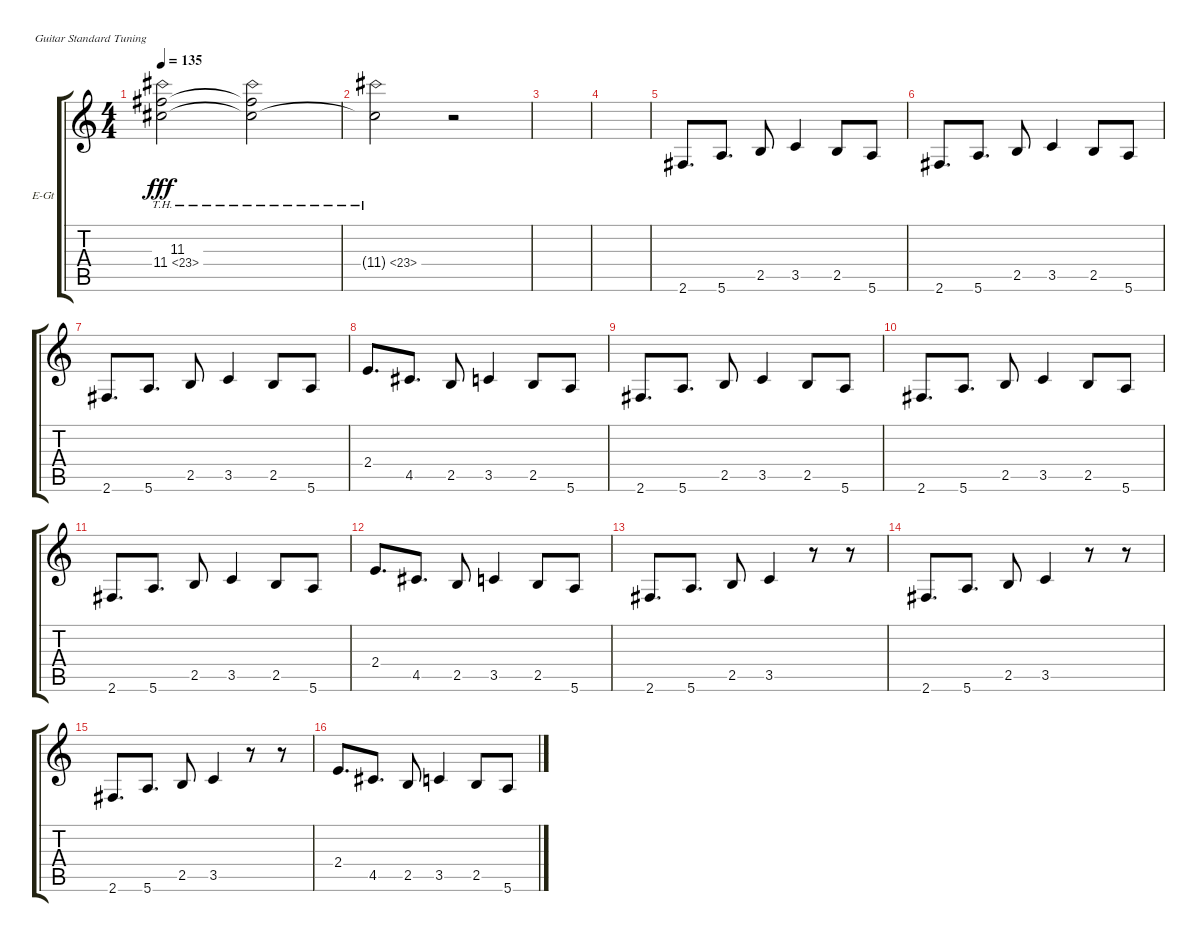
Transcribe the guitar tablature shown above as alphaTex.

\defaultSystemsLayout 4
\bracketExtendMode groupsimilarinstruments
\firstSystemTrackNameOrientation horizontal
\otherSystemsTrackNameOrientation horizontal
\track ("Cook" "E-Gt") {instrument electricguitarclean}
\staff {score tabs}
\tuning (E4 B3 G3 D3 A2 E2)
\ts (4 4)
\tempo 135
\clef g2
\ks c
(11.4{th 12 t} 11.3{t}).2{dy fff} (11.4{th 12 t} 11.3{t}).2 |
11.4{th 12 t}.2 r.2 |
|
|
2.6.8{d} 5.6.8{d} 2.5.8 3.5.4 2.5.8 5.6.8 |
2.6.8{d} 5.6.8{d} 2.5.8 3.5.4 2.5.8 5.6.8 |
2.6.8{d} 5.6.8{d} 2.5.8 3.5.4 2.5.8 5.6.8 |
2.4.8{d} 4.5.8{d} 2.5.8 3.5.4 2.5.8 5.6.8 |
2.6.8{d} 5.6.8{d} 2.5.8 3.5.4 2.5.8 5.6.8 |
2.6.8{d} 5.6.8{d} 2.5.8 3.5.4 2.5.8 5.6.8 |
2.6.8{d} 5.6.8{d} 2.5.8 3.5.4 2.5.8 5.6.8 |
2.4.8{d} 4.5.8{d} 2.5.8 3.5.4 2.5.8 5.6.8 |
2.6.8{d} 5.6.8{d} 2.5.8 3.5.4 r.8 r.8 |
2.6.8{d} 5.6.8{d} 2.5.8 3.5.4 r.8 r.8 |
2.6.8{d} 5.6.8{d} 2.5.8 3.5.4 r.8 r.8 |
2.4.8{d} 4.5.8{d} 2.5.8 3.5.4 2.5.8 5.6.8
